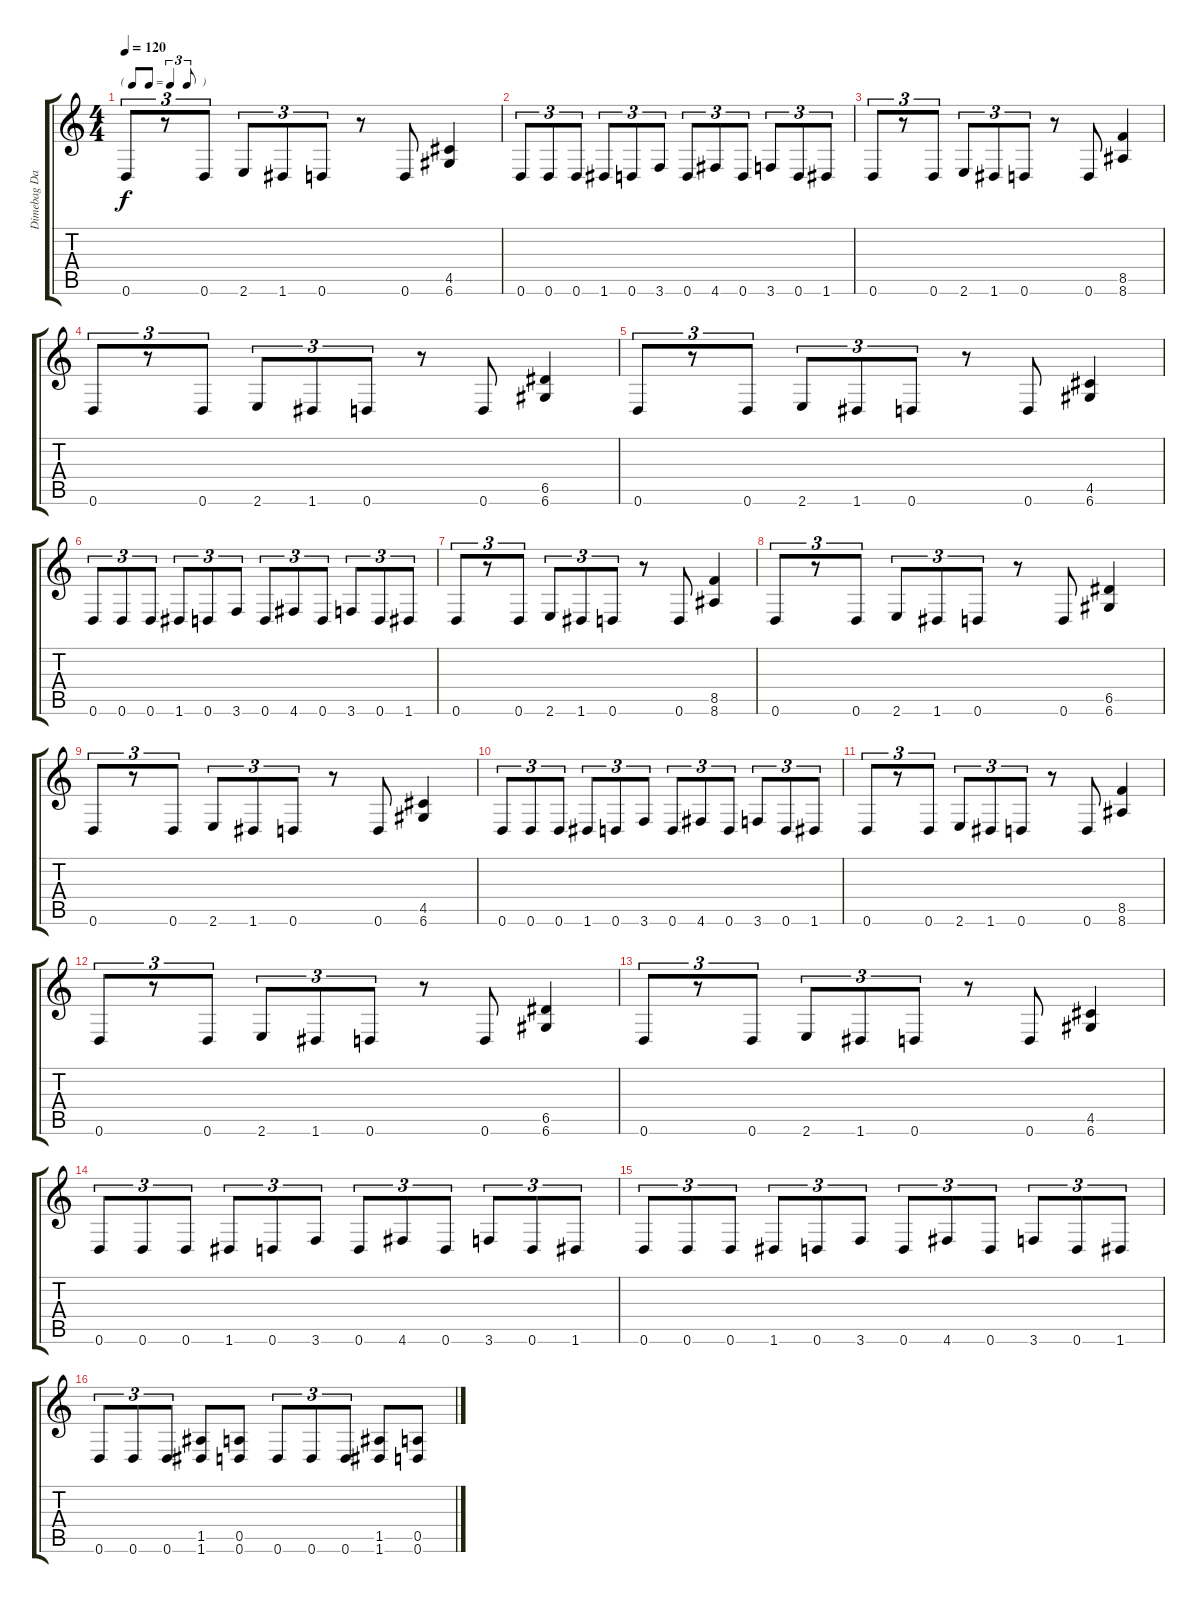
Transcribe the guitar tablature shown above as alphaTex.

\track ("Dimebag Darrell (Disto Gtr)" "Dimebag Da") {instrument distortionguitar}
\staff {score tabs}
\tuning (E4 B3 G3 D3 A2 D2) {hide}
\ts (4 4)
\tf triplet8th
\tempo 120
\clef g2
\ks c
0.6.8{tu (3 2) dy f} r.8{tu (3 2)} 0.6.8{tu (3 2)} 2.6.8{tu (3 2)} 1.6.8{tu (3 2)} 0.6.8{tu (3 2)} r.8 0.6.8 (4.5 6.6).4 |
0.6.8{tu (3 2)} 0.6.8{tu (3 2)} 0.6.8{tu (3 2)} 1.6.8{tu (3 2)} 0.6.8{tu (3 2)} 3.6.8{tu (3 2)} 0.6.8{tu (3 2)} 4.6.8{tu (3 2)} 0.6.8{tu (3 2)} 3.6.8{tu (3 2)} 0.6.8{tu (3 2)} 1.6.8{tu (3 2)} |
0.6.8{tu (3 2)} r.8{tu (3 2)} 0.6.8{tu (3 2)} 2.6.8{tu (3 2)} 1.6.8{tu (3 2)} 0.6.8{tu (3 2)} r.8 0.6.8 (8.5 8.6).4 |
0.6.8{tu (3 2)} r.8{tu (3 2)} 0.6.8{tu (3 2)} 2.6.8{tu (3 2)} 1.6.8{tu (3 2)} 0.6.8{tu (3 2)} r.8 0.6.8 (6.5 6.6).4 |
0.6.8{tu (3 2)} r.8{tu (3 2)} 0.6.8{tu (3 2)} 2.6.8{tu (3 2)} 1.6.8{tu (3 2)} 0.6.8{tu (3 2)} r.8 0.6.8 (4.5 6.6).4 |
0.6.8{tu (3 2)} 0.6.8{tu (3 2)} 0.6.8{tu (3 2)} 1.6.8{tu (3 2)} 0.6.8{tu (3 2)} 3.6.8{tu (3 2)} 0.6.8{tu (3 2)} 4.6.8{tu (3 2)} 0.6.8{tu (3 2)} 3.6.8{tu (3 2)} 0.6.8{tu (3 2)} 1.6.8{tu (3 2)} |
0.6.8{tu (3 2)} r.8{tu (3 2)} 0.6.8{tu (3 2)} 2.6.8{tu (3 2)} 1.6.8{tu (3 2)} 0.6.8{tu (3 2)} r.8 0.6.8 (8.5 8.6).4 |
0.6.8{tu (3 2)} r.8{tu (3 2)} 0.6.8{tu (3 2)} 2.6.8{tu (3 2)} 1.6.8{tu (3 2)} 0.6.8{tu (3 2)} r.8 0.6.8 (6.5 6.6).4 |
0.6.8{tu (3 2)} r.8{tu (3 2)} 0.6.8{tu (3 2)} 2.6.8{tu (3 2)} 1.6.8{tu (3 2)} 0.6.8{tu (3 2)} r.8 0.6.8 (4.5 6.6).4 |
0.6.8{tu (3 2)} 0.6.8{tu (3 2)} 0.6.8{tu (3 2)} 1.6.8{tu (3 2)} 0.6.8{tu (3 2)} 3.6.8{tu (3 2)} 0.6.8{tu (3 2)} 4.6.8{tu (3 2)} 0.6.8{tu (3 2)} 3.6.8{tu (3 2)} 0.6.8{tu (3 2)} 1.6.8{tu (3 2)} |
0.6.8{tu (3 2)} r.8{tu (3 2)} 0.6.8{tu (3 2)} 2.6.8{tu (3 2)} 1.6.8{tu (3 2)} 0.6.8{tu (3 2)} r.8 0.6.8 (8.5 8.6).4 |
0.6.8{tu (3 2)} r.8{tu (3 2)} 0.6.8{tu (3 2)} 2.6.8{tu (3 2)} 1.6.8{tu (3 2)} 0.6.8{tu (3 2)} r.8 0.6.8 (6.5 6.6).4 |
0.6.8{tu (3 2)} r.8{tu (3 2)} 0.6.8{tu (3 2)} 2.6.8{tu (3 2)} 1.6.8{tu (3 2)} 0.6.8{tu (3 2)} r.8 0.6.8 (4.5 6.6).4 |
0.6.8{tu (3 2)} 0.6.8{tu (3 2)} 0.6.8{tu (3 2)} 1.6.8{tu (3 2)} 0.6.8{tu (3 2)} 3.6.8{tu (3 2)} 0.6.8{tu (3 2)} 4.6.8{tu (3 2)} 0.6.8{tu (3 2)} 3.6.8{tu (3 2)} 0.6.8{tu (3 2)} 1.6.8{tu (3 2)} |
0.6.8{tu (3 2)} 0.6.8{tu (3 2)} 0.6.8{tu (3 2)} 1.6.8{tu (3 2)} 0.6.8{tu (3 2)} 3.6.8{tu (3 2)} 0.6.8{tu (3 2)} 4.6.8{tu (3 2)} 0.6.8{tu (3 2)} 3.6.8{tu (3 2)} 0.6.8{tu (3 2)} 1.6.8{tu (3 2)} |
0.6.8{tu (3 2)} 0.6.8{tu (3 2)} 0.6.8{tu (3 2)} (1.5 1.6).8 (0.5 0.6).8 0.6.8{tu (3 2)} 0.6.8{tu (3 2)} 0.6.8{tu (3 2)} (1.5 1.6).8 (0.5 0.6).8
